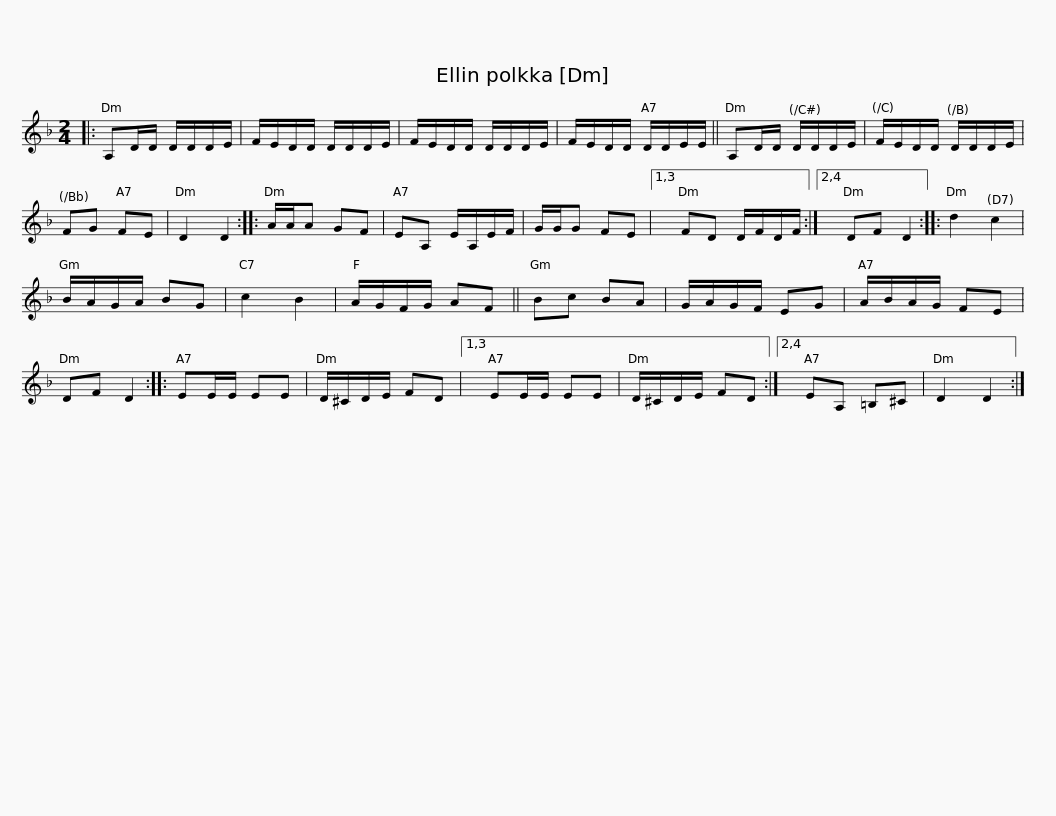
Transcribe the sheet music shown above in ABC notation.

X:1
L:1/8
M:2/4
I:linebreak $
K:Dmin
V:1 treble
V:1
|: A,D/D/ D/D/D/E/ | F/E/D/D/ D/D/D/E/ | F/E/D/D/ D/D/D/E/ | F/E/D/D/ D/D/E/E/ || A,D/D/ D/D/D/E/ | %5
 F/E/D/D/ D/D/D/E/ |$ FG FE | D2 D2 :: A/A/A GF | EA, E/A,/E/F/ | %10
 G/G/G FE |1,3 FD D/F/D/F/ :|2,4 DF D2 :: d2 c2 | B/A/G/A/ BG | %15
 c2 B2 |$ A/G/F/G/ AF || Bc BA | G/A/G/F/ EG | A/B/A/G/ FE | %20
 DF D2 :: EE/E/ EE | D/^C/D/E/ FD |1,3 EE/E/ EE |$ D/^C/D/E/ FD :|2,4 %25
 EA, =B,^C | D2 D2 :| %27
